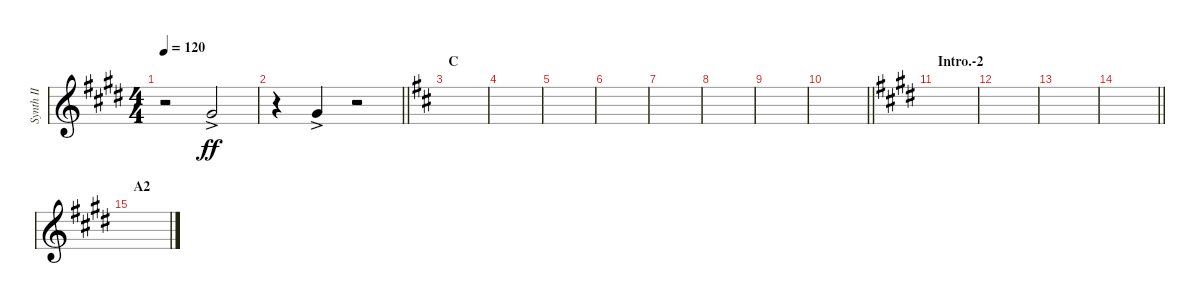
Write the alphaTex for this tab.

\track ("Synth II" "Synth II") {instrument stringensemble2}
\staff {score}
\tuning (E4 B3 G3 D3 A2 E2) {hide}
\ts (4 4)
\tempo 120
\clef g2
\ks e
r.2{dy ff} 4.1{ac}.2 |
\barLineRight lightlight
r.4 4.1{ac}.4 r.2 |
\section ("" "C")
\ks d
|
|
|
|
|
|
|
\barLineRight lightlight
|
\section ("" "Intro.-2")
\ks e
|
|
|
\barLineRight lightlight
|
\section ("" "A2")
